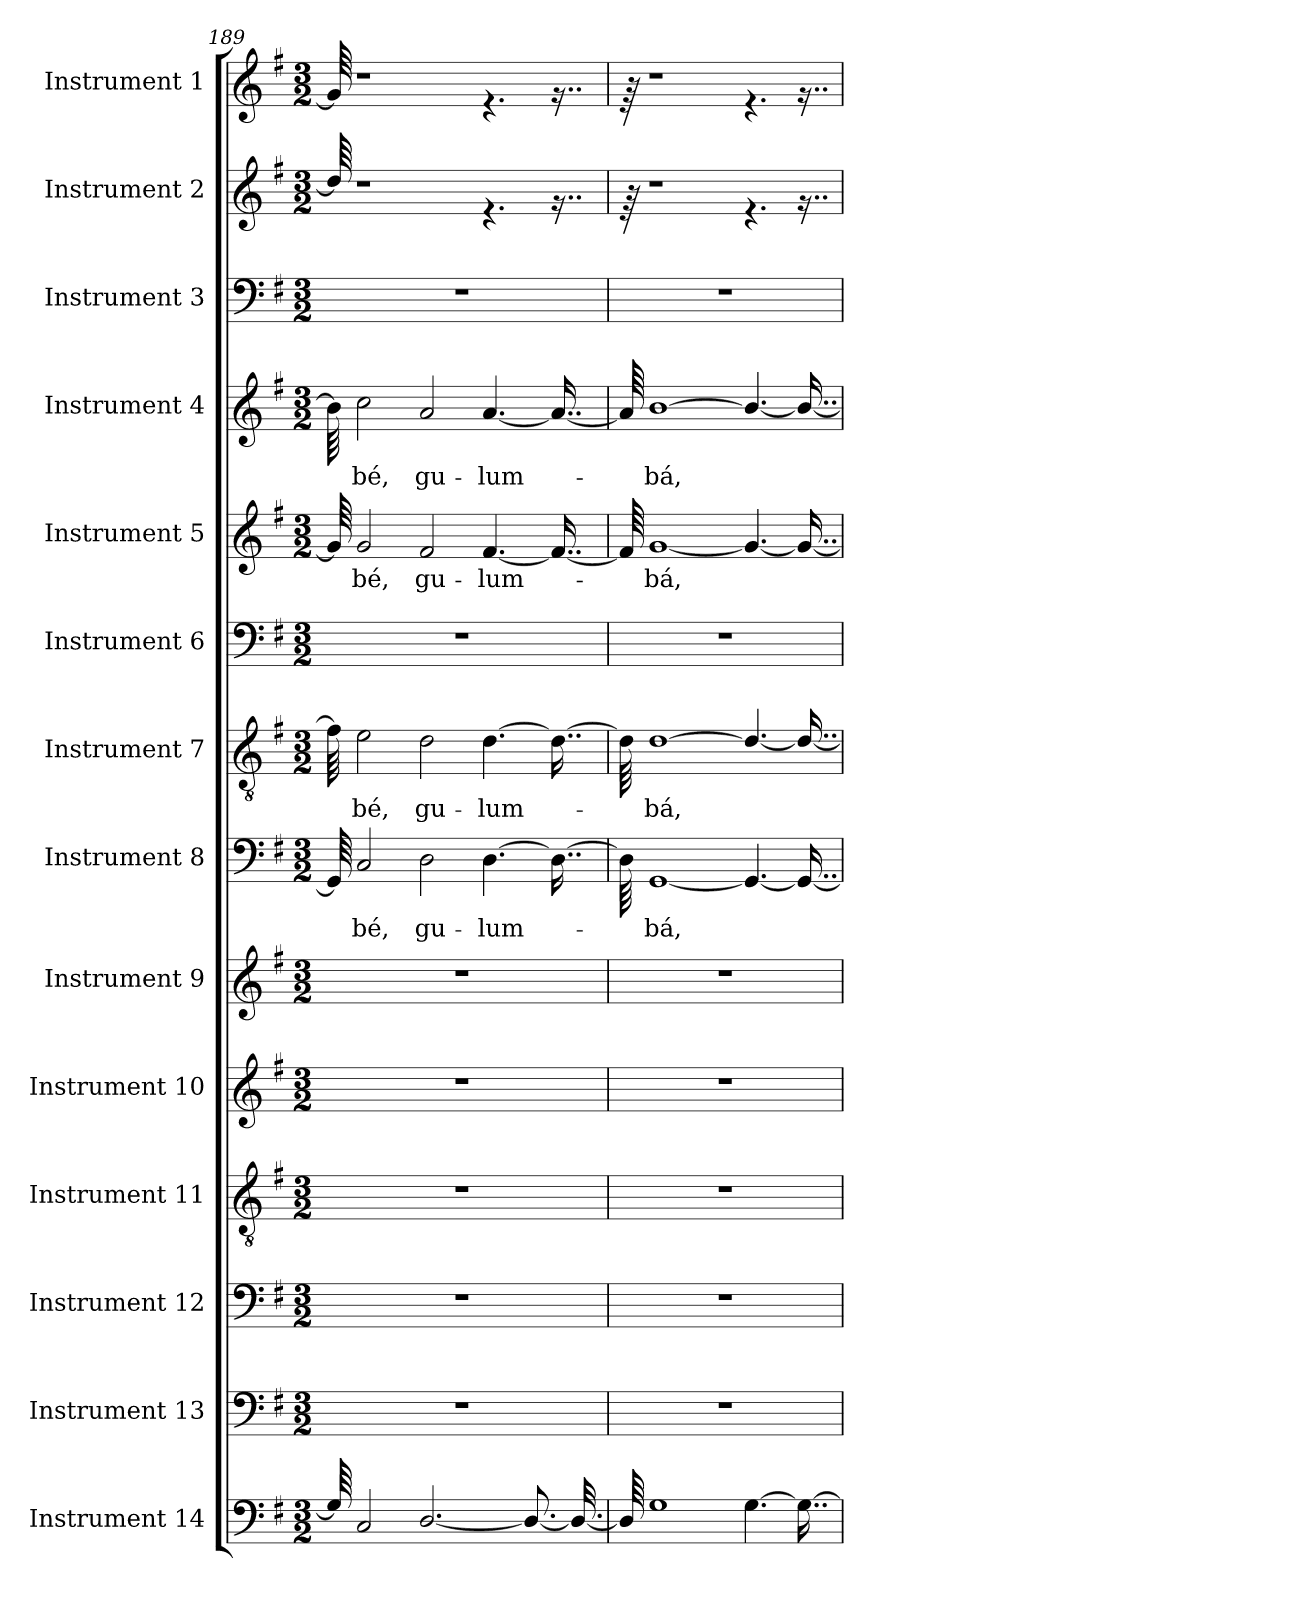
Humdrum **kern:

**kern	**kern	**kern	**kern	**kern	**kern	**kern	**text	**kern	**text	**kern	**kern	**text	**kern	**text	**kern	**kern	**kern
*part14	*part13	*part12	*part11	*part10	*part9	*part8	*part8	*part7	*part7	*part6	*part5	*part5	*part4	*part4	*part3	*part2	*part1
*staff14	*staff13	*staff12	*staff11	*staff10	*staff9	*staff8	*staff8	*staff7	*staff7	*staff6	*staff5	*staff5	*staff4	*staff4	*staff3	*staff2	*staff1
*I"Instrument 14	*I"Instrument 13	*I"Instrument 12	*I"Instrument 11	*I"Instrument 10	*I"Instrument 9	*I"Instrument 8	*	*I"Instrument 7	*	*I"Instrument 6	*I"Instrument 5	*	*I"Instrument 4	*	*I"Instrument 3	*I"Instrument 2	*I"Instrument 1
*clefF4	*clefF4	*clefF4	*clefGv2	*clefG2	*clefG2	*clefF4	*	*clefGv2	*	*clefF4	*clefG2	*	*clefG2	*	*clefF4	*clefG2	*clefG2
*k[f#]	*k[f#]	*k[f#]	*k[f#]	*k[f#]	*k[f#]	*k[f#]	*	*k[f#]	*	*k[f#]	*k[f#]	*	*k[f#]	*	*k[f#]	*k[f#]	*k[f#]
*G:	*G:	*G:	*G:	*G:	*G:	*G:	*	*G:	*	*G:	*G:	*	*G:	*	*G:	*G:	*G:
*M3/2	*M3/2	*M3/2	*M3/2	*M3/2	*M3/2	*M3/2	*	*M3/2	*	*M3/2	*M3/2	*	*M3/2	*	*M3/2	*M3/2	*M3/2
=189	=189	=189	=189	=189	=189	=189	=189	=189	=189	=189	=189	=189	=189	=189	=189	=189	=189
64G/]	1.r	1.r	1.r	1.r	1.r	64GG/]	.	64f\]	.	1.r	64g/]	.	64b\]	.	1.r	64dd/]	64g/]
!	!	!	!	!	!	!	!LO:LY:b:rj	!	!LO:LY:b:rj	!	!	!LO:LY:b:rj	!	!LO:LY:b:rj	!	!	!
2C/	.	.	.	.	.	2C/	-bé,	2e\	-bé,	.	2g/	-bé,	2cc\	-bé,	.	1r	1r
!	!	!	!	!	!	!	!LO:LY:b:rj	!	!LO:LY:b:rj	!	!	!LO:LY:b:rj	!	!LO:LY:b:rj	!	!	!
[<2.D/	.	.	.	.	.	2D\	gu-	2d\	gu-	.	2f#/	gu-	2a/	gu-	.	.	.
!	!	!	!	!	!	!	!LO:LY:b:rj	!	!LO:LY:b:rj	!	!	!LO:LY:b:rj	!	!LO:LY:b:rj	!	!	!
.	.	.	.	.	.	[>4.D\	-lum-	[>4.d\	-lum-	.	[<4.f#/	-lum-	[<4.a/	-lum-	.	4.rf	4.rf
8.D/_<	.	.	.	.	.	.	.	.	.	.	.	.	.	.	.	.	.
.	.	.	.	.	.	16..D\_>	.	16..d\_>	.	.	16..f#/_<	.	16..a/_<	.	.	16..rf	16..rf
32.D/_<	.	.	.	.	.	.	.	.	.	.	.	.	.	.	.	.	.
!!LO:PB:g=z
=190	=190	=190	=190	=190	=190	=190	=190	=190	=190	=190	=190	=190	=190	=190	=190	=190	=190
64D/]	1.r	1.r	1.r	1.r	1.r	64D\]	.	64d\]	.	1.r	64f#/]	.	64a/]	.	1.r	64rf	64rf
!	!	!	!	!	!	!	!LO:LY:b:rj	!	!LO:LY:b:rj	!	!	!LO:LY:b:rj	!	!LO:LY:b:rj	!	!	!
1G	.	.	.	.	.	[<1GG	-bá,	[<1d	-bá,	.	[<1g	-bá,	[<1b	-bá,	.	1r	1r
[>4.G\	.	.	.	.	.	4.GG/_<	.	4.d/_<	.	.	4.g/_<	.	4.b/_<	.	.	4.rf	4.rf
16..G\_>	.	.	.	.	.	16..GG/_<	.	16..d/_<	.	.	16..g/_<	.	16..b/_<	.	.	16..rf	16..rf
=	=	=	=	=	=	=	=	=	=	=	=	=	=	=	=	=	=
*-	*-	*-	*-	*-	*-	*-	*-	*-	*-	*-	*-	*-	*-	*-	*-	*-	*-
